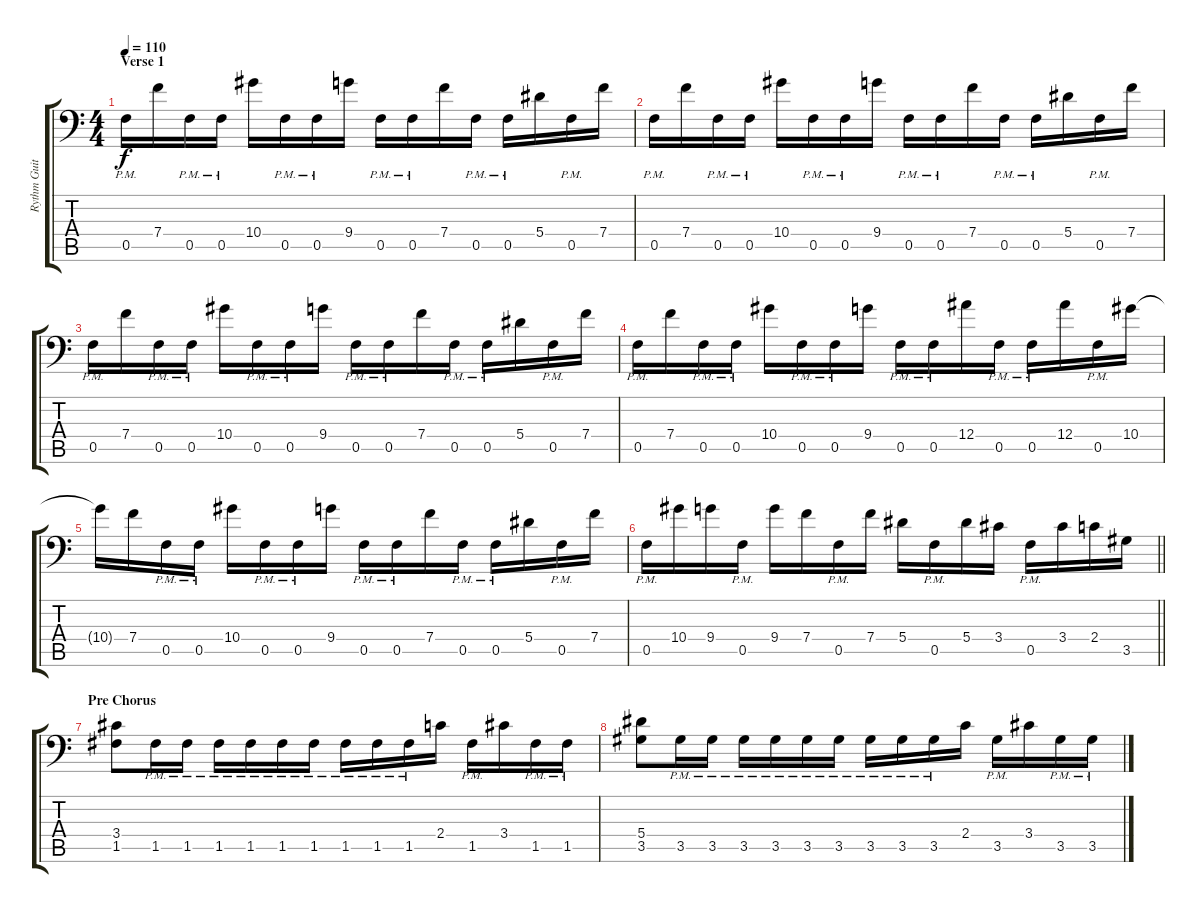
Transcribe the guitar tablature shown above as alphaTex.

\track ("Rythm Guitar 1" "Rythm Guit") {instrument distortionguitar}
\staff {score tabs}
\tuning (C4 G3 Eb3 Bb2 F2 Bb1) {hide}
\ts (4 4)
\section ("" "Verse 1")
\tempo 110
\clef f4
\ks c
0.5{pm}.16{dy f instrument overdrivenguitar} 7.4.16 0.5{pm}.16 0.5{pm}.16 10.4.16 0.5{pm}.16 0.5{pm}.16 9.4.16 0.5{pm}.16 0.5{pm}.16 7.4.16 0.5{pm}.16 0.5{pm}.16 5.4.16 0.5{pm}.16 7.4.16 |
0.5{pm}.16 7.4.16 0.5{pm}.16 0.5{pm}.16 10.4.16 0.5{pm}.16 0.5{pm}.16 9.4.16 0.5{pm}.16 0.5{pm}.16 7.4.16 0.5{pm}.16 0.5{pm}.16 5.4.16 0.5{pm}.16 7.4.16 |
0.5{pm}.16{instrument distortionguitar} 7.4.16 0.5{pm}.16 0.5{pm}.16 10.4.16 0.5{pm}.16 0.5{pm}.16 9.4.16 0.5{pm}.16 0.5{pm}.16 7.4.16 0.5{pm}.16 0.5{pm}.16 5.4.16 0.5{pm}.16 7.4.16 |
0.5{pm}.16 7.4.16 0.5{pm}.16 0.5{pm}.16 10.4.16 0.5{pm}.16 0.5{pm}.16 9.4.16 0.5{pm}.16 0.5{pm}.16 12.4.16 0.5{pm}.16 0.5{pm}.16 12.4.16 0.5{pm}.16 10.4.16 |
10.4{t}.16 7.4.16 0.5{pm}.16 0.5{pm}.16 10.4.16 0.5{pm}.16 0.5{pm}.16 9.4.16 0.5{pm}.16 0.5{pm}.16 7.4.16 0.5{pm}.16 0.5{pm}.16 5.4.16 0.5{pm}.16 7.4.16 |
\barLineRight lightlight
0.5{pm}.16 10.4.16 9.4.16 0.5{pm}.16 9.4.16 7.4.16 0.5{pm}.16 7.4.16 5.4.16 0.5{pm}.16 5.4.16 3.4.16 0.5{pm}.16 3.4.16 2.4.16 3.5.16 |
\section ("" "Pre Chorus")
(3.4 1.5).8 1.5{pm}.16 1.5{pm}.16 1.5{pm}.16 1.5{pm}.16 1.5{pm}.16 1.5{pm}.16 1.5{pm}.16 1.5{pm}.16 1.5{pm}.16 2.4.16 1.5{pm}.16 3.4.16 1.5{pm}.16 1.5{pm}.16 |
(5.4 3.5).8 3.5{pm}.16 3.5{pm}.16 3.5{pm}.16 3.5{pm}.16 3.5{pm}.16 3.5{pm}.16 3.5{pm}.16 3.5{pm}.16 3.5{pm}.16 2.4.16 3.5{pm}.16 3.4.16 3.5{pm}.16 3.5{pm}.16
